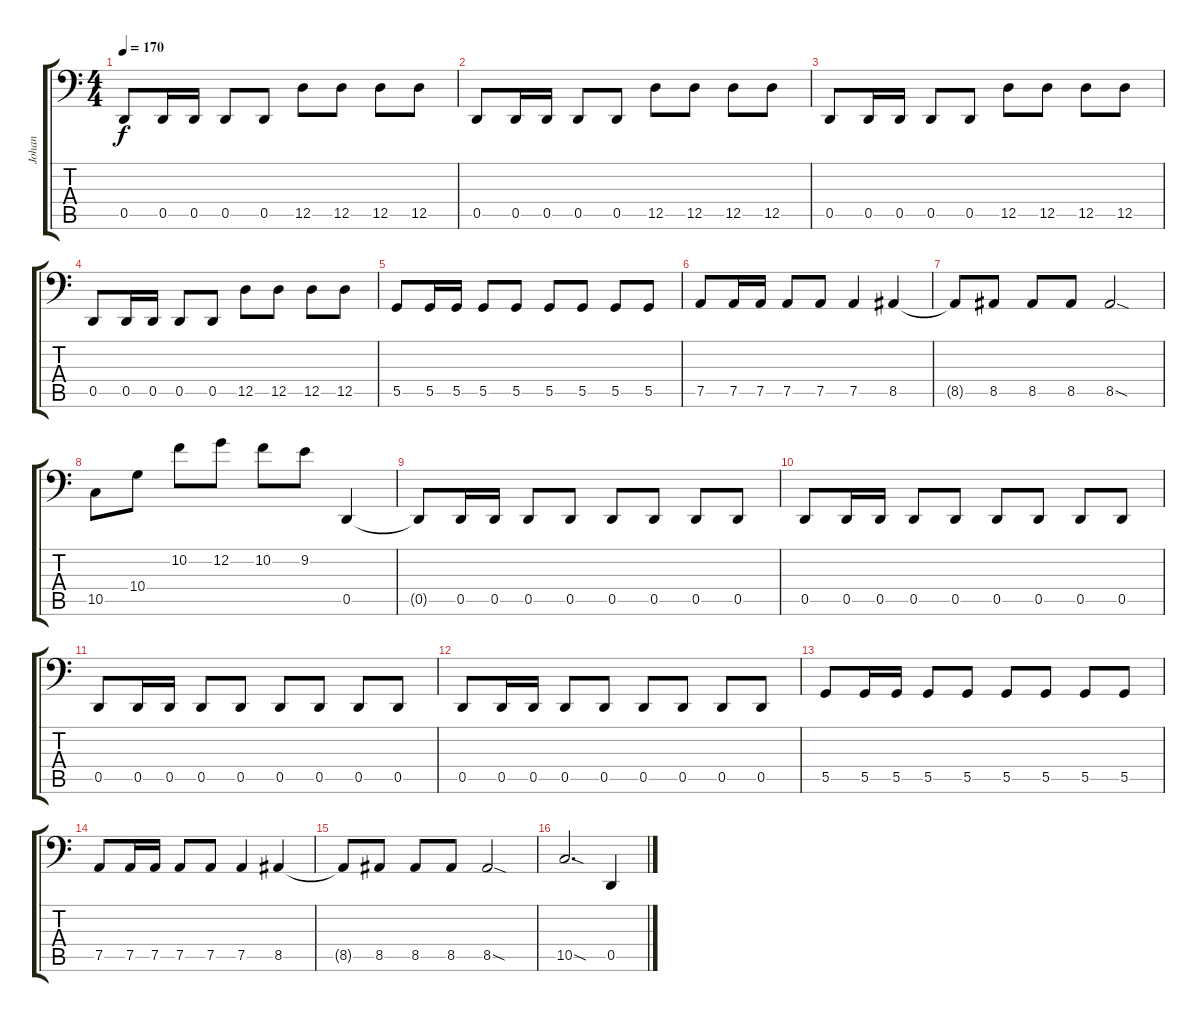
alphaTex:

\track ("Johan" "Johan") {instrument electricbassfinger}
\staff {score tabs}
\tuning (C3 G2 D2 A1 D1 B0) {hide}
\ts (4 4)
\tempo 170
\clef f4
\ks c
0.5{t}.8{dy f} 0.5.16 0.5.16 0.5.8 0.5.8 12.5.8 12.5.8 12.5.8 12.5.8 |
0.5.8 0.5.16 0.5.16 0.5.8 0.5.8 12.5.8 12.5.8 12.5.8 12.5.8 |
0.5.8 0.5.16 0.5.16 0.5.8 0.5.8 12.5.8 12.5.8 12.5.8 12.5.8 |
0.5.8 0.5.16 0.5.16 0.5.8 0.5.8 12.5.8 12.5.8 12.5.8 12.5.8 |
5.5.8 5.5.16 5.5.16 5.5.8 5.5.8 5.5.8 5.5.8 5.5.8 5.5.8 |
7.5.8 7.5.16 7.5.16 7.5.8 7.5.8 7.5.4 8.5.4 |
8.5{t}.8 8.5.8 8.5.8 8.5.8 8.5{sod}.2 |
10.5.8 10.4.8 10.2.8 12.2.8 10.2.8 9.2.8 0.5.4 |
0.5{t}.8 0.5.16 0.5.16 0.5.8 0.5.8 0.5.8 0.5.8 0.5.8 0.5.8 |
0.5.8 0.5.16 0.5.16 0.5.8 0.5.8 0.5.8 0.5.8 0.5.8 0.5.8 |
0.5.8 0.5.16 0.5.16 0.5.8 0.5.8 0.5.8 0.5.8 0.5.8 0.5.8 |
0.5.8 0.5.16 0.5.16 0.5.8 0.5.8 0.5.8 0.5.8 0.5.8 0.5.8 |
5.5.8 5.5.16 5.5.16 5.5.8 5.5.8 5.5.8 5.5.8 5.5.8 5.5.8 |
7.5.8 7.5.16 7.5.16 7.5.8 7.5.8 7.5.4 8.5.4 |
8.5{t}.8 8.5.8 8.5.8 8.5.8 8.5{sod}.2 |
10.5{sod}.2{d} 0.5.4
